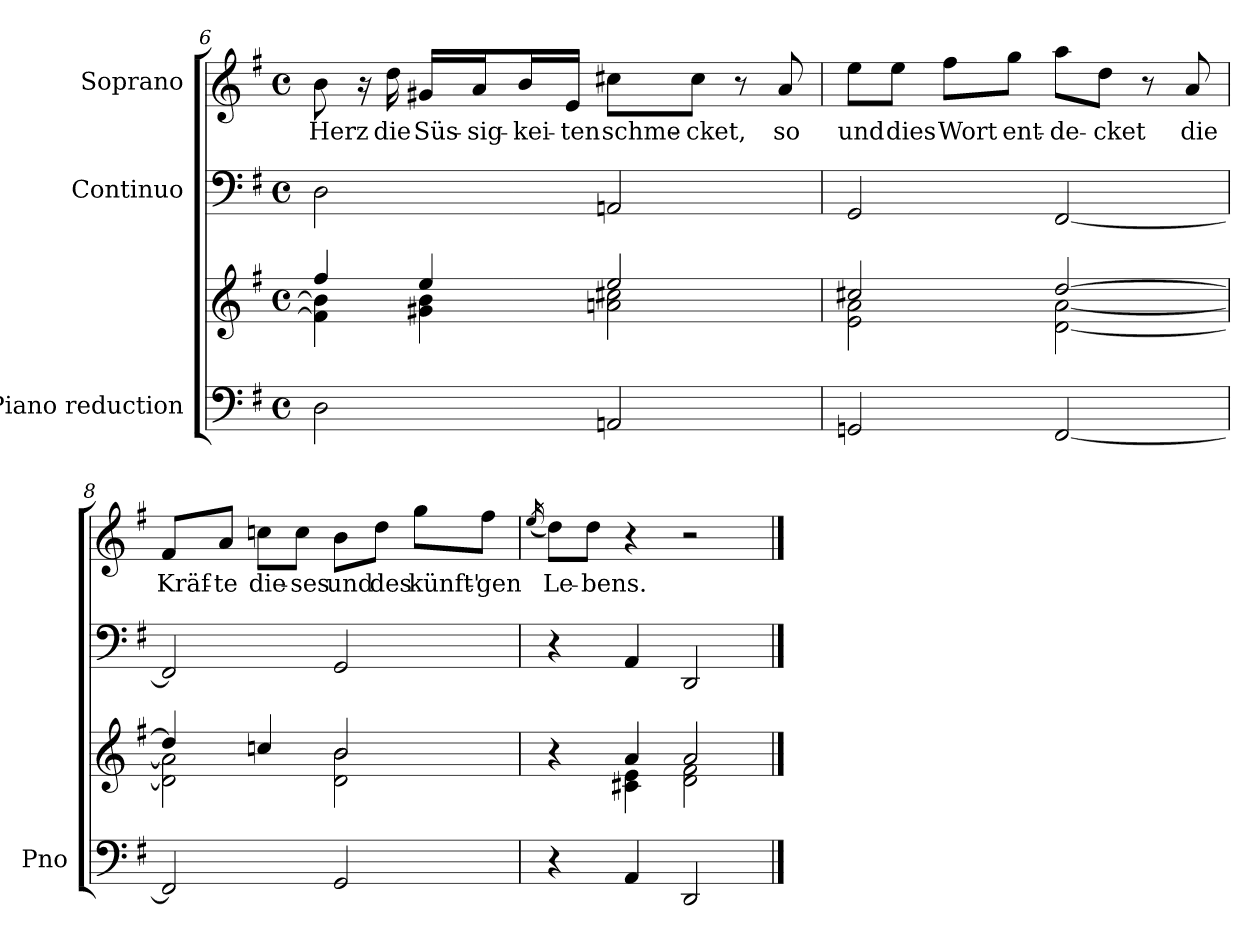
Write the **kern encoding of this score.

**kern	**kern	**kern	**kern	**text
*part3	*part3	*part2	*part1	*part1
*staff4	*staff3	*staff2	*staff1	*staff1
*I"Piano reduction	*	*I"Continuo	*I"Soprano	*
*I'Pno	*	*	*	*
*clefF4	*clefG2	*clefF4	*clefG2	*
*k[f#]	*k[f#]	*k[f#]	*k[f#]	*
*M4/4	*M4/4	*M4/4	*M4/4	*
*met(c)	*met(c)	*met(c)	*met(c)	*
=6	=6	=6	=6	=6
*	*^	*	*	*
!	!	!	!	!	!LO:LY:b
2D\	4ff#/	4f#\] 4b\]	2D\	8b\	Herz
.	.	.	.	16r	.
!	!	!	!	!	!LO:LY:b
.	.	.	.	16dd\	die
!	!	!	!	!	!LO:LY:b
.	4ee/	4g#X\ 4b\	.	16g#X/LL	Süs-
!	!	!	!	!	!LO:LY:b
.	.	.	.	16a/J	-sig-
!	!	!	!	!	!LO:LY:b
.	.	.	.	16b/L	-kei-
!	!	!	!	!	!LO:LY:b
.	.	.	.	16e/JJ	-ten
!	!	!	!	!	!LO:LY:b
2AAn/	2ee/	2an\ 2cc#X\	2AAn/	8cc#X\L	schme-
!	!	!	!	!	!LO:LY:b
.	.	.	.	8cc#\J	-cket,
.	.	.	.	8r	.
!	!	!	!	!	!LO:LY:b
.	.	.	.	8a/	so
!!LO:LB:g=z
=7	=7	=7	=7	=7	=7
!	!	!	!	!	!LO:LY:b
2GGn/	2cc#X/	2e\ 2a\	2GG/	8ee\L	und
!	!	!	!	!	!LO:LY:b
.	.	.	.	8ee\J	dies
!	!	!	!	!	!LO:LY:b
.	.	.	.	8ff#\L	Wort
!	!	!	!	!	!LO:LY:b
.	.	.	.	8gg\J	ent-
!	!	!	!	!	!LO:LY:b
[2FF#/	[2dd/	[2d\ [2a\	[2FF#/	8aa\L	-de-
!	!	!	!	!	!LO:LY:b
.	.	.	.	8dd\J	-cket
.	.	.	.	8r	.
!	!	!	!	!	!LO:LY:b
.	.	.	.	8a/	die
=8	=8	=8	=8	=8	=8
!	!	!	!	!	!LO:LY:b
2FF#/]	4dd/]	2d\] 2a\]	2FF#/]	8f#/L	Kräf-
!	!	!	!	!	!LO:LY:b
.	.	.	.	8a/J	-te
!	!	!	!	!	!LO:LY:b
.	4ccn/	.	.	8ccn\L	die-
!	!	!	!	!	!LO:LY:b
.	.	.	.	8cc\J	-ses
!	!	!	!	!	!LO:LY:b
2GG/	2b/	2d\ 2b\	2GG/	8b\L	und
!	!	!	!	!	!LO:LY:b
.	.	.	.	8dd\J	des
!	!	!	!	!	!LO:LY:b
.	.	.	.	8gg\L	künft'-
!	!	!	!	!	!LO:LY:b
.	.	.	.	8ff#\J	-gen
=9	=9	=9	=9	=9	=9
.	.	.	.	(<16qee/	.
!	!	!	!	!	!LO:LY:b
4r	4r	4ryy	4r	8dd\L)	Le-
!	!	!	!	!	!LO:LY:b
.	.	.	.	8dd\J	-bens.
4AA/	4a/	4c#X\ 4e\	4AA/	4r	.
2DD/	2a/	2d\ 2f#\	2DD/	2r	.
*	*v	*v	*	*	*
==	==	==	==	==
*-	*-	*-	*-	*-
